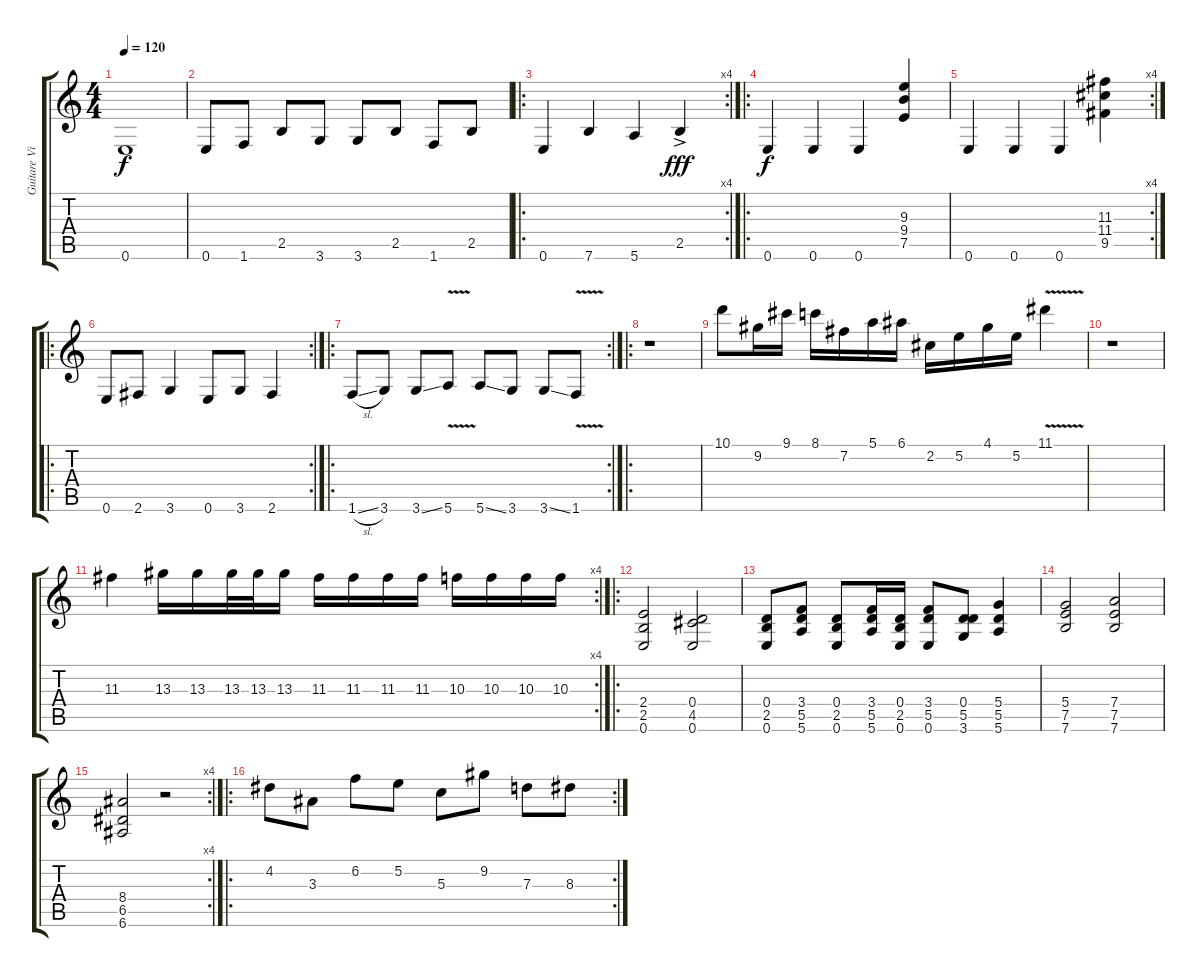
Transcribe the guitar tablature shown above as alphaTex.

\track ("Guitare Vincent" "Guitare Vi") {instrument distortionguitar}
\staff {score tabs}
\tuning (E4 B3 G3 D3 A2 E2) {hide}
\ts (4 4)
\tempo 120
\clef g2
\ks c
0.6.1{dy f instrument distortionguitar} |
0.6.8 1.6.8 2.5.8 3.6.8 3.6.8 2.5.8 1.6.8 2.5.8 |
\ro
\rc 4
0.6.4 7.6.4 5.6.4 2.5{ac}.4{dy fff} |
\ro
0.6.4{dy f volume 9} 0.6.4 0.6.4 (9.3 9.4 7.5).4{volume 16 balance 8} |
\rc 4
0.6.4{volume 9} 0.6.4 0.6.4 (11.3 11.4 9.5).4{volume 16 balance 8} |
\ro
\rc 2
0.6.8{volume 9 balance 16} 2.6.8 3.6.4 0.6.8 3.6.8 2.6.4 |
\ro
\rc 2
1.6{sl}.8 3.6.8 3.6{ss}.8 5.6{v}.8 5.6{ss}.8 3.6.8 3.6{ss}.8 1.6{v}.8 |
\ro
r.1 |
10.1.8{balance 8} 9.2.16 9.1.16 8.1.16 7.2.16 5.1.16 6.1.16 2.2.16 5.2.16 4.1.16 5.2.16 11.1{v}.4 |
r.1 |
\rc 4
11.3.4 13.3.16 13.3.16 13.3.32 13.3.32 13.3.16 11.3.16 11.3.16 11.3.16 11.3.16 10.3.16 10.3.16 10.3.16 10.3.16 |
\ro
(2.4 2.5 0.6).2{volume 11} (0.4 4.5 0.6).2 |
(0.4 2.5 0.6).8 (3.4 5.5 5.6).8 (0.4 2.5 0.6).8 (3.4 5.5 5.6).16 (0.4 2.5 0.6).16 (3.4 5.5 0.6).8 (0.4 5.5 3.6).8 (5.4 5.5 5.6).4 |
(5.4 7.5 7.6).2 (7.4 7.5 7.6).2 |
\rc 4
(8.4 6.5 6.6).2 r.2 |
\ro
\rc 2
4.2.8 3.3.8 6.2.8 5.2.8 5.3.8 9.2.8 7.3.8 8.3.8
